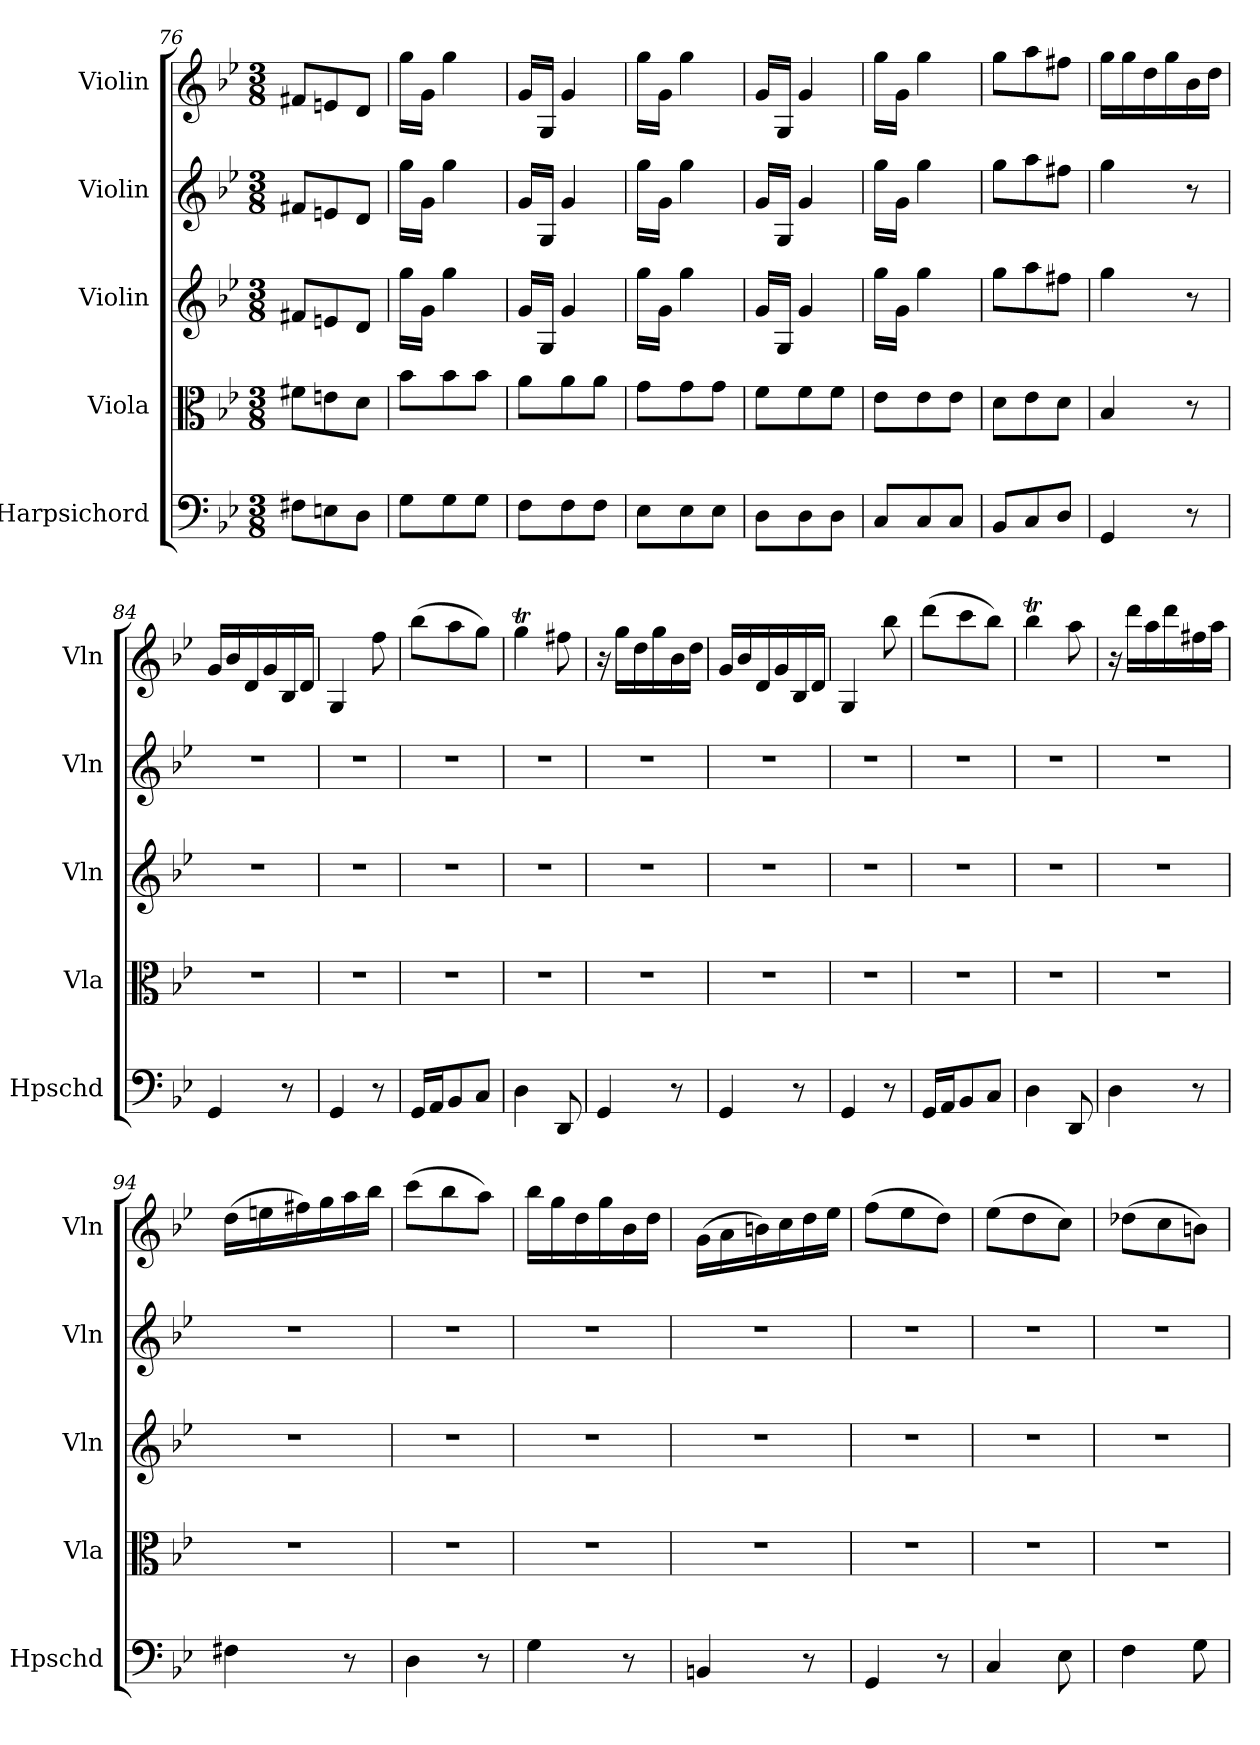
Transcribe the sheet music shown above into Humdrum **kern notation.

**kern	**kern	**kern	**kern	**kern
*part5	*part4	*part3	*part2	*part1
*staff5	*staff4	*staff3	*staff2	*staff1
*I"Harpsichord	*I"Viola	*I"Violin	*I"Violin	*I"Violin
*I'Hpschd	*I'Vla	*I'Vln	*I'Vln	*I'Vln
*clefF4	*clefC3	*clefG2	*clefG2	*clefG2
*k[b-e-]	*k[b-e-]	*k[b-e-]	*k[b-e-]	*k[b-e-]
*B-:	*B-:	*B-:	*B-:	*B-:
*M3/8	*M3/8	*M3/8	*M3/8	*M3/8
=76	=76	=76	=76	=76
8F#X\L	8f#X\L	8f#X/L	8f#X/L	8f#X/L
8En\	8en\	8en/	8en/	8en/
8D\J	8d\J	8d/J	8d/J	8d/J
=77	=77	=77	=77	=77
8G\L	8b-\L	16gg\LL	16gg\LL	16gg\LL
.	.	16g\JJ	16g\JJ	16g\JJ
8G\	8b-\	4gg\	4gg\	4gg\
8G\J	8b-\J	.	.	.
=78	=78	=78	=78	=78
8F\L	8a\L	16g/LL	16g/LL	16g/LL
.	.	16G/JJ	16G/JJ	16G/JJ
8F\	8a\	4g/	4g/	4g/
8F\J	8a\J	.	.	.
=79	=79	=79	=79	=79
8E-\L	8g\L	16gg\LL	16gg\LL	16gg\LL
.	.	16g\JJ	16g\JJ	16g\JJ
8E-\	8g\	4gg\	4gg\	4gg\
8E-\J	8g\J	.	.	.
=80	=80	=80	=80	=80
8D\L	8f\L	16g/LL	16g/LL	16g/LL
.	.	16G/JJ	16G/JJ	16G/JJ
8D\	8f\	4g/	4g/	4g/
8D\J	8f\J	.	.	.
=81	=81	=81	=81	=81
8C/L	8e-\L	16gg\LL	16gg\LL	16gg\LL
.	.	16g\JJ	16g\JJ	16g\JJ
8C/	8e-\	4gg\	4gg\	4gg\
8C/J	8e-\J	.	.	.
=82	=82	=82	=82	=82
8BB-/L	8d\L	8gg\L	8gg\L	8gg\L
8C/	8e-\	8aa\	8aa\	8aa\
8D/J	8d\J	8ff#X\J	8ff#X\J	8ff#X\J
=83	=83	=83	=83	=83
4GG/	4B-/	4gg\	4gg\	16gg\LL
.	.	.	.	16gg\
.	.	.	.	16dd\
.	.	.	.	16gg\
8r	8r	8r	8r	16b-\
.	.	.	.	16dd\JJ
=84	=84	=84	=84	=84
4GG/	4.r	4.r	4.r	16g/LL
.	.	.	.	16b-/
.	.	.	.	16d/
.	.	.	.	16g/
8r	.	.	.	16B-/
.	.	.	.	16d/JJ
=85	=85	=85	=85	=85
4GG/	4.r	4.r	4.r	4G/
8r	.	.	.	8ff\
=86	=86	=86	=86	=86
16GG/LL	4.r	4.r	4.r	(8bb-\L
16AA/J	.	.	.	.
8BB-/	.	.	.	8aa\
8C/J	.	.	.	8gg\J)
=87	=87	=87	=87	=87
4D\	4.r	4.r	4.r	4ggT\
8DD/	.	.	.	8ff#X\
=88	=88	=88	=88	=88
4GG/	4.r	4.r	4.r	16r
.	.	.	.	16gg\LL
.	.	.	.	16dd\
.	.	.	.	16gg\
8r	.	.	.	16b-\
.	.	.	.	16dd\JJ
=89	=89	=89	=89	=89
4GG/	4.r	4.r	4.r	16g/LL
.	.	.	.	16b-/
.	.	.	.	16d/
.	.	.	.	16g/
8r	.	.	.	16B-/
.	.	.	.	16d/JJ
=90	=90	=90	=90	=90
4GG/	4.r	4.r	4.r	4G/
8r	.	.	.	8bb-\
=91	=91	=91	=91	=91
16GG/LL	4.r	4.r	4.r	(8ddd\L
16AA/J	.	.	.	.
8BB-/	.	.	.	8ccc\
8C/J	.	.	.	8bb-\J)
=92	=92	=92	=92	=92
4D\	4.r	4.r	4.r	4bb-T\
8DD/	.	.	.	8aa\
=93	=93	=93	=93	=93
4D\	4.r	4.r	4.r	16r
.	.	.	.	16ddd\LL
.	.	.	.	16aa\
.	.	.	.	16ddd\
8r	.	.	.	16ff#X\
.	.	.	.	16aa\JJ
=94	=94	=94	=94	=94
4F#X\	4.r	4.r	4.r	(16dd\LL
.	.	.	.	16een\
.	.	.	.	16ff#X\)
.	.	.	.	16gg\
8r	.	.	.	16aa\
.	.	.	.	16bb-\JJ
=95	=95	=95	=95	=95
4D\	4.r	4.r	4.r	(8ccc\L
.	.	.	.	8bb-\
8r	.	.	.	8aa\J)
=96	=96	=96	=96	=96
4G\	4.r	4.r	4.r	16bb-\LL
.	.	.	.	16gg\
.	.	.	.	16dd\
.	.	.	.	16gg\
8r	.	.	.	16b-\
.	.	.	.	16dd\JJ
=97	=97	=97	=97	=97
4BBn/	4.r	4.r	4.r	(16g\LL
.	.	.	.	16a\
.	.	.	.	16bn\)
.	.	.	.	16cc\
8r	.	.	.	16dd\
.	.	.	.	16ee-\JJ
=98	=98	=98	=98	=98
4GG/	4.r	4.r	4.r	(8ff\L
.	.	.	.	8ee-\
8r	.	.	.	8dd\J)
=99	=99	=99	=99	=99
4C/	4.r	4.r	4.r	(8ee-\L
.	.	.	.	8dd\
8E-\	.	.	.	8cc\J)
=100	=100	=100	=100	=100
4F\	4.r	4.r	4.r	(8dd-X\L
.	.	.	.	8cc\
8G\	.	.	.	8bn\J)
=	=	=	=	=
*-	*-	*-	*-	*-
